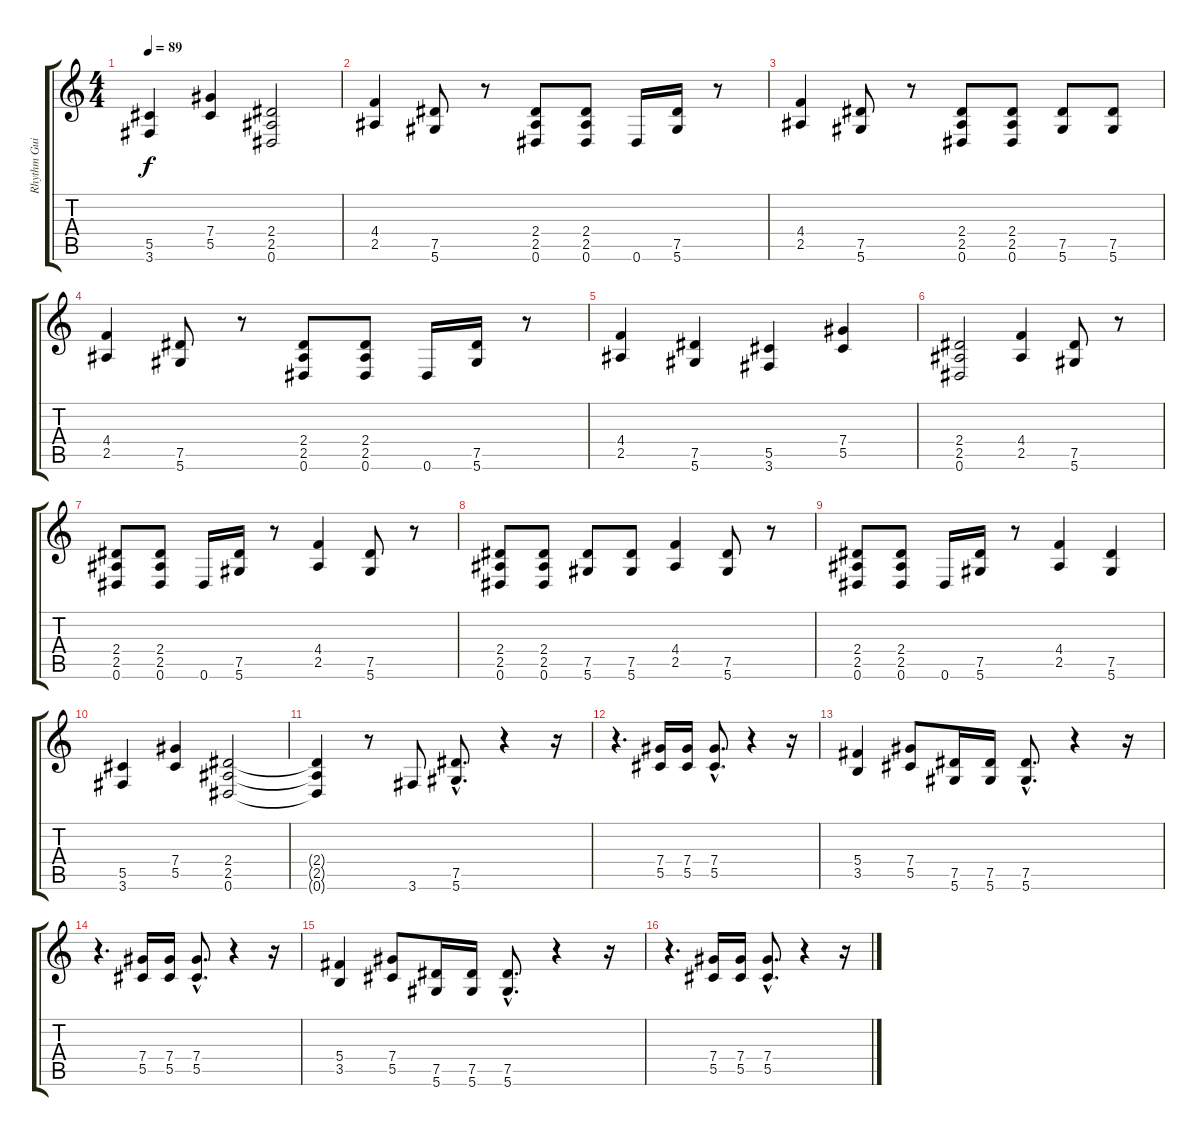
\track ("Rhythm Guitar" "Rhythm Gui") {instrument distortionguitar}
\staff {score tabs}
\tuning (Eb4 Bb3 Gb3 Db3 Ab2 Eb2) {hide}
\ts (4 4)
\tempo 89
\clef g2
\ks c
(5.5 3.6).4{dy f} (7.4 5.5).4 (2.4 2.5 0.6).2 |
(4.4 2.5).4 (7.5 5.6).8 r.8 (2.4 2.5 0.6).8 (2.4 2.5 0.6).8 0.6.16 (7.5 5.6).16 r.8 |
(4.4 2.5).4 (7.5 5.6).8 r.8 (2.4 2.5 0.6).8 (2.4 2.5 0.6).8 (7.5 5.6).8 (7.5 5.6).8 |
(4.4 2.5).4 (7.5 5.6).8 r.8 (2.4 2.5 0.6).8 (2.4 2.5 0.6).8 0.6.16 (7.5 5.6).16 r.8 |
(4.4 2.5).4 (7.5 5.6).4 (5.5 3.6).4 (7.4 5.5).4 |
(2.4 2.5 0.6).2 (4.4 2.5).4 (7.5 5.6).8 r.8 |
(2.4 2.5 0.6).8 (2.4 2.5 0.6).8 0.6.16 (7.5 5.6).16 r.8 (4.4 2.5).4 (7.5 5.6).8 r.8 |
(2.4 2.5 0.6).8 (2.4 2.5 0.6).8 (7.5 5.6).8 (7.5 5.6).8 (4.4 2.5).4 (7.5 5.6).8 r.8 |
(2.4 2.5 0.6).8 (2.4 2.5 0.6).8 0.6.16 (7.5 5.6).16 r.8 (4.4 2.5).4 (7.5 5.6).4 |
(5.5 3.6).4 (7.4 5.5).4 (2.4 2.5 0.6).2 |
(2.4{t} 2.5{t} 0.6{t}).4 r.8 3.6.8 (7.5{hac} 5.6{hac}).8{d} r.4 r.16 |
r.4{d} (7.4 5.5).16 (7.4 5.5).16 (7.4{hac} 5.5{hac}).8{d} r.4 r.16 |
(5.4 3.5).4 (7.4 5.5).8 (7.5 5.6).16 (7.5 5.6).16 (7.5{hac} 5.6{hac}).8{d} r.4 r.16 |
r.4{d} (7.4 5.5).16 (7.4 5.5).16 (7.4{hac} 5.5{hac}).8{d} r.4 r.16 |
(5.4 3.5).4 (7.4 5.5).8 (7.5 5.6).16 (7.5 5.6).16 (7.5{hac} 5.6{hac}).8{d} r.4 r.16 |
r.4{d} (7.4 5.5).16 (7.4 5.5).16 (7.4{hac} 5.5{hac}).8{d} r.4 r.16
